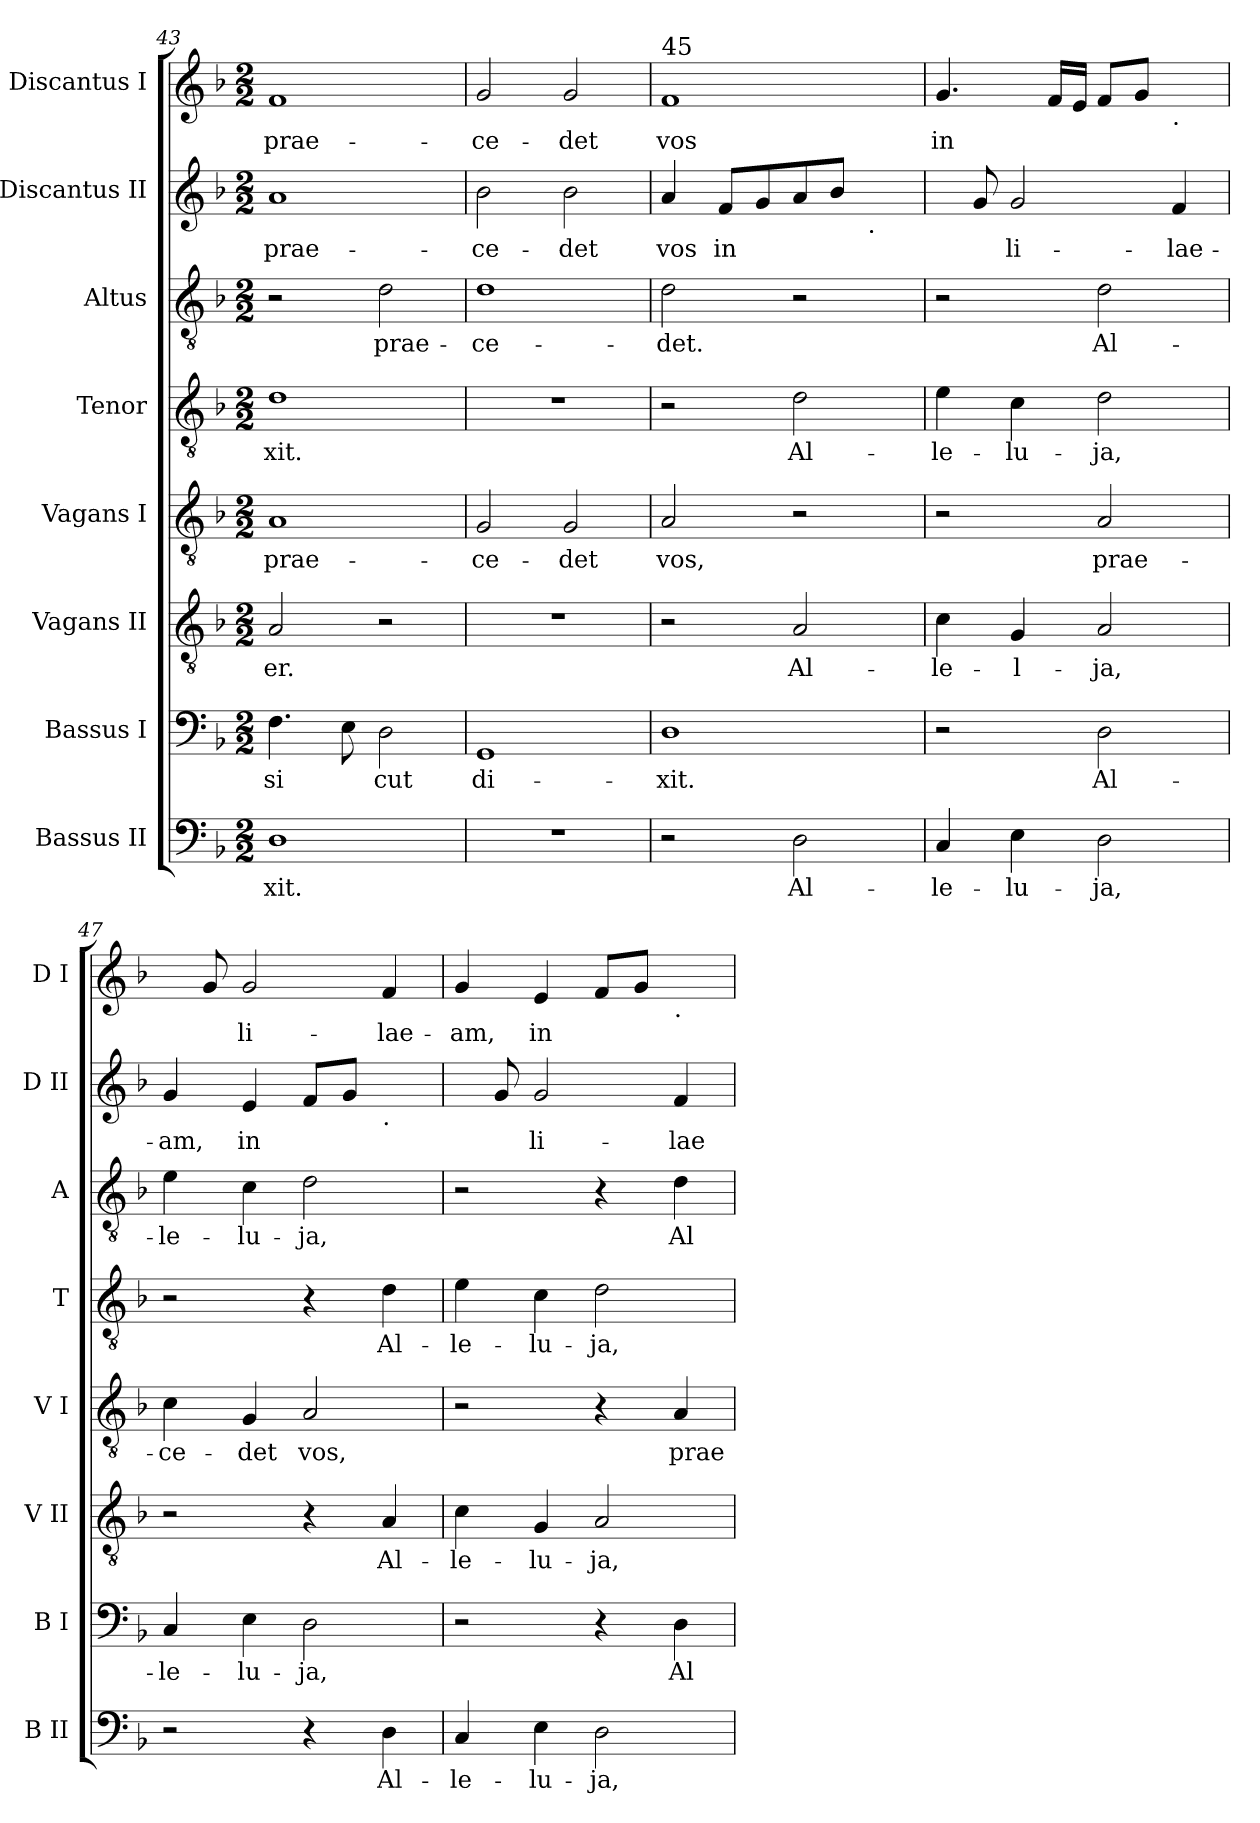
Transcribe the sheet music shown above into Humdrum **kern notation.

**kern	**text	**kern	**text	**kern	**text	**kern	**text	**kern	**text	**kern	**text	**kern	**text	**kern	**text
*part8	*part8	*part7	*part7	*part6	*part6	*part5	*part5	*part4	*part4	*part3	*part3	*part2	*part2	*part1	*part1
*staff8	*staff8	*staff7	*staff7	*staff6	*staff6	*staff5	*staff5	*staff4	*staff4	*staff3	*staff3	*staff2	*staff2	*staff1	*staff1
*I"Bassus II	*	*I"Bassus I	*	*I"Vagans II	*	*I"Vagans I	*	*I"Tenor	*	*I"Altus	*	*I"Discantus II	*	*I"Discantus I	*
*I'B II	*	*I'B I	*	*I'V II	*	*I'V I	*	*I'T	*	*I'A	*	*I'D II	*	*I'D I	*
*clefF4	*	*clefF4	*	*clefGv2	*	*clefGv2	*	*clefGv2	*	*clefGv2	*	*clefG2	*	*clefG2	*
*k[b-]	*	*k[b-]	*	*k[b-]	*	*k[b-]	*	*k[b-]	*	*k[b-]	*	*k[b-]	*	*k[b-]	*
*F:	*	*F:	*	*F:	*	*F:	*	*F:	*	*F:	*	*F:	*	*F:	*
*M2/2	*	*M2/2	*	*M2/2	*	*M2/2	*	*M2/2	*	*M2/2	*	*M2/2	*	*M2/2	*
=43	=43	=43	=43	=43	=43	=43	=43	=43	=43	=43	=43	=43	=43	=43	=43
1D	-xit.	4.F\	si	2A/	-er.	1A	prae-	1d	-xit.	2r	.	1a	prae-	1f	prae-
.	.	8E\	­	.	.	.	.	.	.	.	.	.	.	.	.
.	.	2D\	cut	2r	.	.	.	.	.	2d\	prae-	.	.	.	.
!!LO:PB:g=z
=44	=44	=44	=44	=44	=44	=44	=44	=44	=44	=44	=44	=44	=44	=44	=44
1r	.	1GG	di-	1r	.	2G/	-ce-	1r	.	1d	-ce-	2b-\	-ce-	2g/	-ce-
.	.	.	.	.	.	2G/	-det	.	.	.	.	2b-\	-det	2g/	-det
=45	=45	=45	=45	=45	=45	=45	=45	=45	=45	=45	=45	=45	=45	=45	=45
!	!	!	!	!	!	!	!	!	!	!	!	!	!	!LO:TX:a:t=45	!
2r	.	1D	-xit.	2r	.	2A/	vos,	2r	.	2d\	-det.	4a/	vos	1f	vos
.	.	.	.	.	.	.	.	.	.	.	.	8f/L	in	.	.
.	.	.	.	.	.	.	.	.	.	.	.	8g/	.	.	.
2D\	Al-	.	.	2A/	Al-	2r	.	2d\	Al-	2r	.	8a/	.	.	.
.	.	.	.	.	.	.	.	.	.	.	.	8b-/J	.	.	.
!	!	!	!	!	!	!	!	!	!	!	!	!LO:TX:b:t=.	!	!	!
.	.	.	.	.	.	.	.	.	.	.	.	[4a/yy	Ga	.	.
=46	=46	=46	=46	=46	=46	=46	=46	=46	=46	=46	=46	=46	=46	=46	=46
4C/	-le-	2r	.	4c\	-le-	2r	.	4e\	-le-	2r	.	8a/yy]	­	4.g/	in
.	.	.	.	.	.	.	.	.	.	.	.	8g/	.	.	.
4E\	-lu-	.	.	4G/	-l-	.	.	4c\	-lu-	.	.	2g/	li-	.	.
.	.	.	.	.	.	.	.	.	.	.	.	.	.	16f/LL	.
.	.	.	.	.	.	.	.	.	.	.	.	.	.	16e/JJ	.
2D\	-ja,	2D\	Al-	2A/	-ja,	2A/	prae-	2d\	-ja,	2d\	Al-	.	.	8f/L	.
.	.	.	.	.	.	.	.	.	.	.	.	.	.	8g/J	.
!	!	!	!	!	!	!	!	!	!	!	!	!	!	!LO:TX:b:t=.	!
.	.	.	.	.	.	.	.	.	.	.	.	4f/	-lae-	[4a/yy	Ga
=47	=47	=47	=47	=47	=47	=47	=47	=47	=47	=47	=47	=47	=47	=47	=47
2r	.	4C/	-le-	2r	.	4c\	-ce-	2r	.	4e\	-le-	4g/	-am,	8a/yy]	­
.	.	.	.	.	.	.	.	.	.	.	.	.	.	8g/	.
.	.	4E\	-lu-	.	.	4G/	-det	.	.	4c\	-lu-	4e/	in	2g/	li-
4r	.	2D\	-ja,	4r	.	2A/	vos,	4r	.	2d\	-ja,	8f/L	.	.	.
.	.	.	.	.	.	.	.	.	.	.	.	8g/J	.	.	.
!	!	!	!	!	!	!	!	!	!	!	!	!LO:TX:b:t=.	!	!	!
4D\	Al-	.	.	4A/	Al-	.	.	4d\	Al-	.	.	[4a/yy	Ga	4f/	-lae-
=48	=48	=48	=48	=48	=48	=48	=48	=48	=48	=48	=48	=48	=48	=48	=48
4C/	-le-	2r	.	4c\	-le-	2r	.	4e\	-le-	2r	.	8a/yy]	­	4g/	-am,
.	.	.	.	.	.	.	.	.	.	.	.	8g/	.	.	.
4E\	-lu-	.	.	4G/	-lu-	.	.	4c\	-lu-	.	.	2g/	li-	4e/	in
2D\	-ja,	4r	.	2A/	-ja,	4r	.	2d\	-ja,	4r	.	.	.	8f/L	.
.	.	.	.	.	.	.	.	.	.	.	.	.	.	8g/J	.
!	!	!	!	!	!	!	!	!	!	!	!	!	!	!LO:TX:b:t=.	!
.	.	4D\	Al-	.	.	4A/	prae-	.	.	4d\	Al-	4f/	-lae-	[4a/yy	Ga
=	=	=	=	=	=	=	=	=	=	=	=	=	=	=	=
*-	*-	*-	*-	*-	*-	*-	*-	*-	*-	*-	*-	*-	*-	*-	*-
